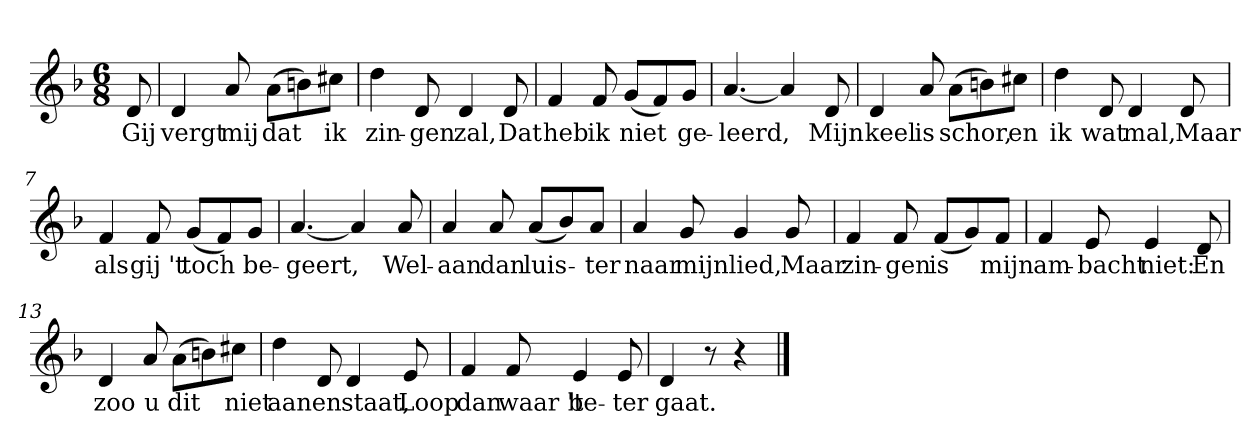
**kern	**text
*part1	*part1
*staff1	*staff1
*clefG2	*
*k[b-]	*
*d:	*
*M6/8	*
*MM120	*
=	=
8d	Gij
=1	=1
4d	vergt
8a	mij
(8a\L	dat
8bn\)	.
8cc#X\J	ik
=2	=2
4dd	zin-
8d	-gen
4d	zal,
8d	Dat
=3	=3
4f	heb
8f	ik
(8g/L	niet
8f/)	.
8g/J	ge-
=4	=4
[4.a	-leerd,
4a]	.
8d	Mijn
=5	=5
4d	keel
8a	is
(8a\L	schor,
8bn\)	.
8cc#X\J	en
=6	=6
4dd	ik
8d	wat
4d	mal,
8d	Maar
=7	=7
4f	als
8f	gij 't
(8g/L	toch
8f/)	.
8g/J	be-
=8	=8
[4.a	-geert,
4a]	.
8a	Wel-
=9	=9
4a	-aan
8a	dan
(8a/L	luis-
8b-/)	.
8a/J	-ter
=10	=10
4a	naar
8g	mijn
4g	lied,
8g	Maar
=11	=11
4f	zin-
8f	-gen
(8f/L	is
8g/)	.
8f/J	mijn
=12	=12
4f	am-
8e	-bacht
4e	niet:
8d	En
=13	=13
4d	zoo
8a	u
(8a\L	dit
8bn\)	.
8cc#X\J	niet
=14	=14
4dd	aan
8d	en
4d	staat,
8e	Loop
=15	=15
4f	dan
8f	waar 't
4e	be-
8e	-ter
=16	=16
4d	gaat.
8r	.
4r	.
==	==
*-	*-
